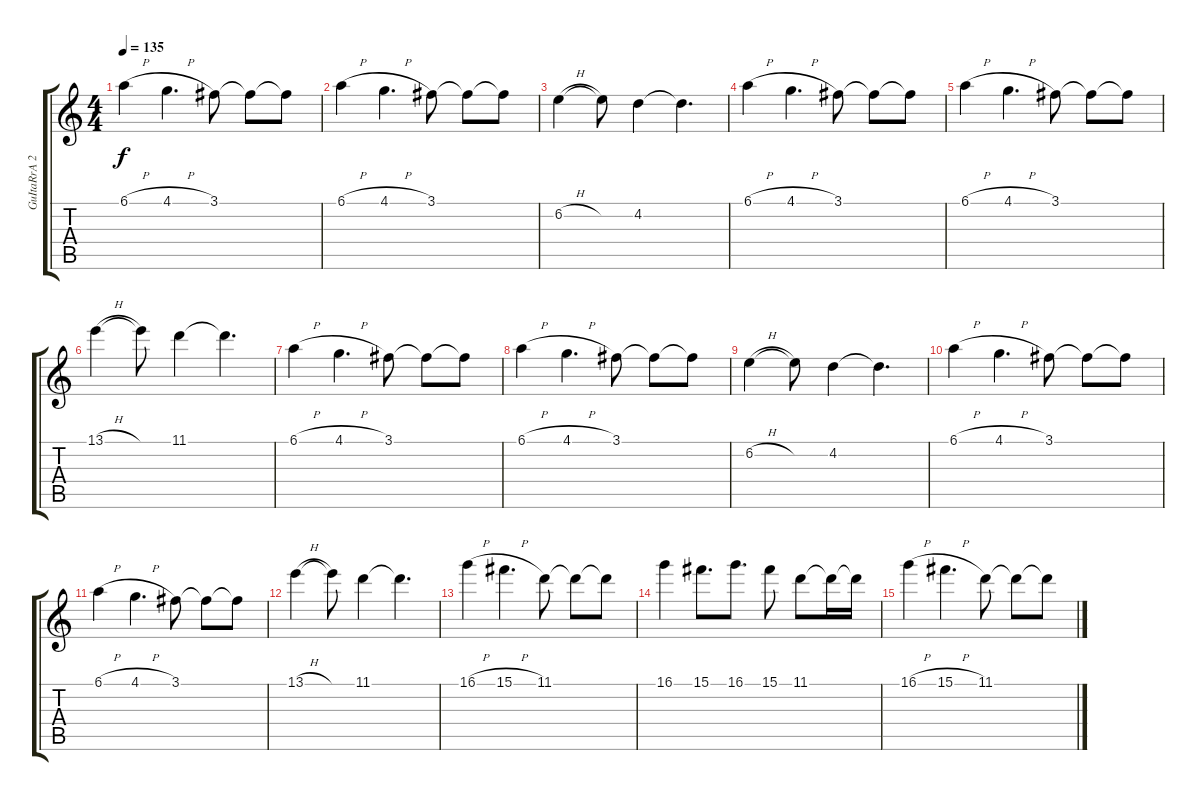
\track ("GuItaRrA 2" "GuItaRrA 2") {instrument distortionguitar}
\staff {score tabs}
\tuning (Eb4 Bb3 Gb3 Db3 Ab2 Db2) {hide}
\ts (4 4)
\tempo 135
\clef g2
\ks c
6.1{h}.4{dy f} 4.1{h}.4{d} 3.1.8 3.1{t}.8 3.1{t}.8 |
6.1{h}.4 4.1{h}.4{d} 3.1.8 3.1{t}.8 3.1{t}.8 |
6.2{h}.4 6.2{t}.8 4.2.4 4.2{t}.4{d} |
6.1{h}.4 4.1{h}.4{d} 3.1.8 3.1{t}.8 3.1{t}.8 |
6.1{h}.4 4.1{h}.4{d} 3.1.8 3.1{t}.8 3.1{t}.8 |
13.1{h}.4 13.1{t}.8 11.1.4 11.1{t}.4{d} |
6.1{h}.4 4.1{h}.4{d} 3.1.8 3.1{t}.8 3.1{t}.8 |
6.1{h}.4 4.1{h}.4{d} 3.1.8 3.1{t}.8 3.1{t}.8 |
6.2{h}.4 6.2{t}.8 4.2.4 4.2{t}.4{d} |
6.1{h}.4 4.1{h}.4{d} 3.1.8 3.1{t}.8 3.1{t}.8 |
6.1{h}.4 4.1{h}.4{d} 3.1.8 3.1{t}.8 3.1{t}.8 |
13.1{h}.4 13.1{t}.8 11.1.4 11.1{t}.4{d} |
16.1{h}.4 15.1{h}.4{d} 11.1.8 11.1{t}.8 11.1{t}.8 |
16.1.4 15.1.8{d} 16.1.8{d} 15.1.8 11.1.8 11.1{t}.16 11.1{t}.16 |
16.1{h}.4 15.1{h}.4{d} 11.1.8 11.1{t}.8 11.1{t}.8
